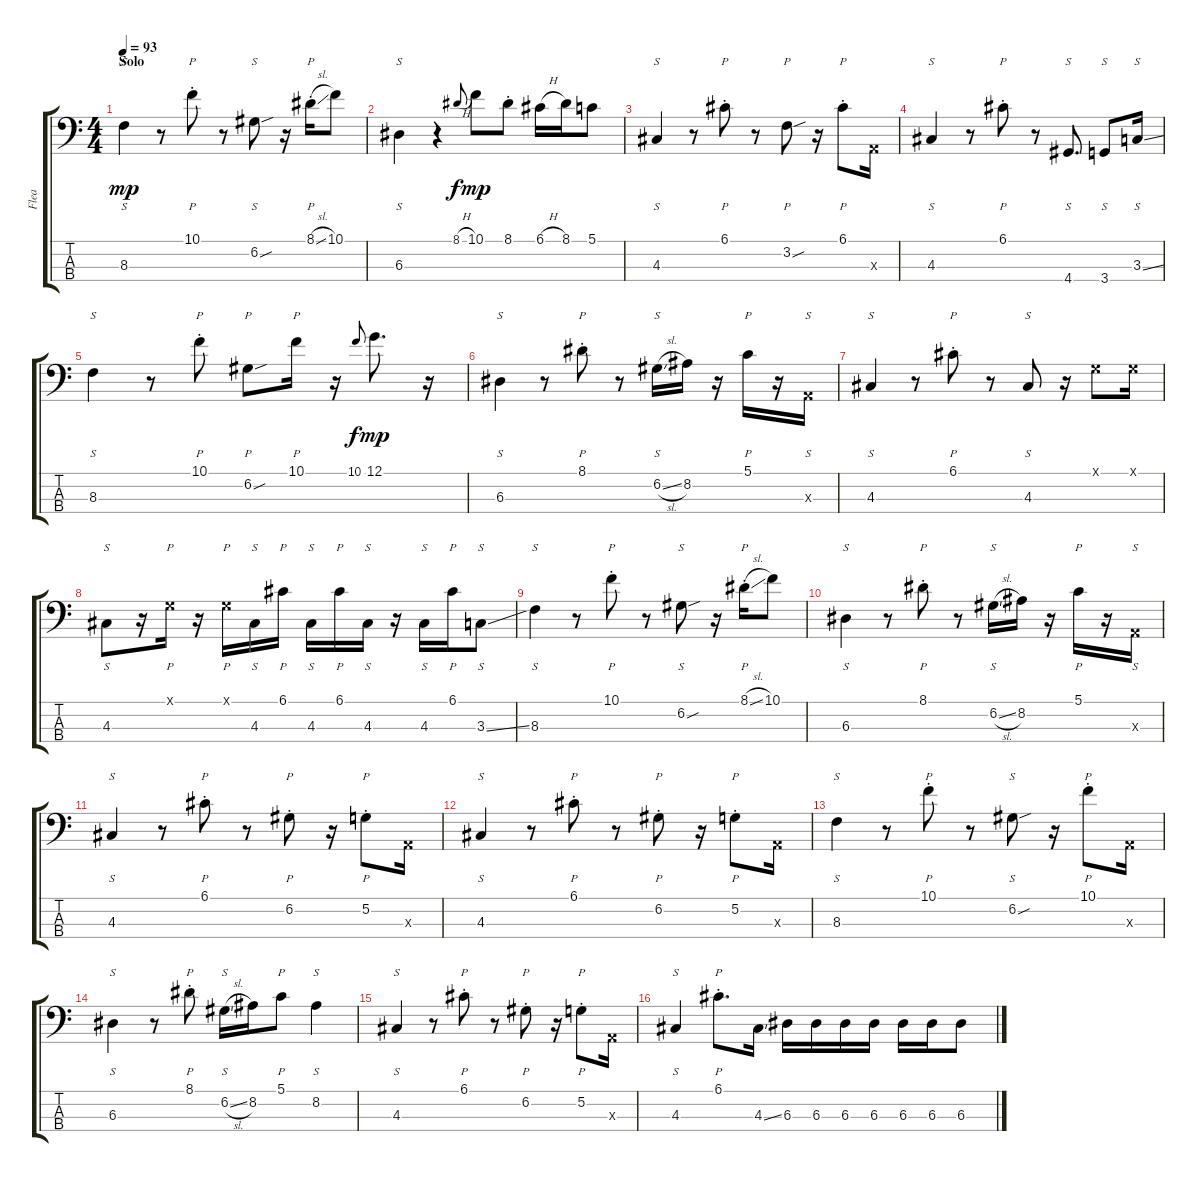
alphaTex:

\track ("Flea" "Flea") {instrument slapbass1}
\staff {score tabs}
\tuning (G2 D2 A1 E1) {hide}
\ts (4 4)
\section ("" "Solo")
\tempo 93
\clef f4
\ks c
8.3.4{s dy mp} r.8 10.1{st}.8{p} r.8 6.2{sou}.8{s} r.16 8.1{sl st}.16{p} 10.1.8 |
6.3.4{s} r.4 8.1{h}.8{gr onbeat dy f} 10.1.8{dy mp} 8.1{st}.8 6.1{h}.16 8.1.16 5.1.8 |
4.3.4{s} r.8 6.1{st}.8{p} r.8 3.2{sou}.8{p} r.16 6.1{st}.8{p} 0.3{x}.16 |
4.3.4{s} r.8 6.1{st}.8{p} r.8 4.4.8{s d} 3.4.8{s} 3.3{ss}.16{s} |
8.3.4{s} r.8 10.1{st}.8{p} 6.2{sou}.8{p} 10.1.16{p} r.16 10.1.8{gr onbeat dy f} 12.1.8{d dy mp} r.16 |
6.3.4{s} r.8 8.1{st}.8{p} r.8 6.2{sl}.16{s} 8.2.16 r.16 5.1.16{p} r.16 0.3{x}.16{s} |
4.3.4{s} r.8 6.1{st}.8{p} r.8 4.3.8{s} r.16 0.1{x}.8 0.1{x}.16 |
4.3.8{s} r.16 0.1{x}.16{p} r.16 0.1{x}.16{p} 4.3.16{s} 6.1.16{p} 4.3.16{s} 6.1.16{p} 4.3.16{s} r.16 4.3.16{s} 6.1.16{p} 3.3{ss}.8{s} |
8.3.4{s} r.8 10.1{st}.8{p} r.8 6.2{sou}.8{s} r.16 8.1{sl st}.16{p} 10.1.8 |
6.3.4{s} r.8 8.1{st}.8{p} r.8 6.2{sl}.16{s} 8.2.16 r.16 5.1.16{p} r.16 0.3{x}.16{s} |
4.3.4{s} r.8 6.1{st}.8{p} r.8 6.2{st}.8{p} r.16 5.2{st}.8{p} 0.3{x}.16 |
4.3.4{s} r.8 6.1{st}.8{p} r.8 6.2{st}.8{p} r.16 5.2{st}.8{p} 0.3{x}.16 |
8.3.4{s} r.8 10.1{st}.8{p} r.8 6.2{sou}.8{s} r.16 10.1{st}.8{p} 0.3{x}.16 |
6.3.4{s} r.8 8.1{st}.8{p} 6.2{sl}.16{s} 8.2.16 5.1.8{p} 8.2.4{s} |
4.3.4{s} r.8 6.1{st}.8{p} r.8 6.2{st}.8{p} r.16 5.2{st}.8{p} 0.3{x}.16 |
4.3.4{s} 6.1{st}.8{p d} 4.3{ss}.16 6.3.16 6.3.16 6.3.16 6.3.16 6.3.16 6.3.16 6.3.8
